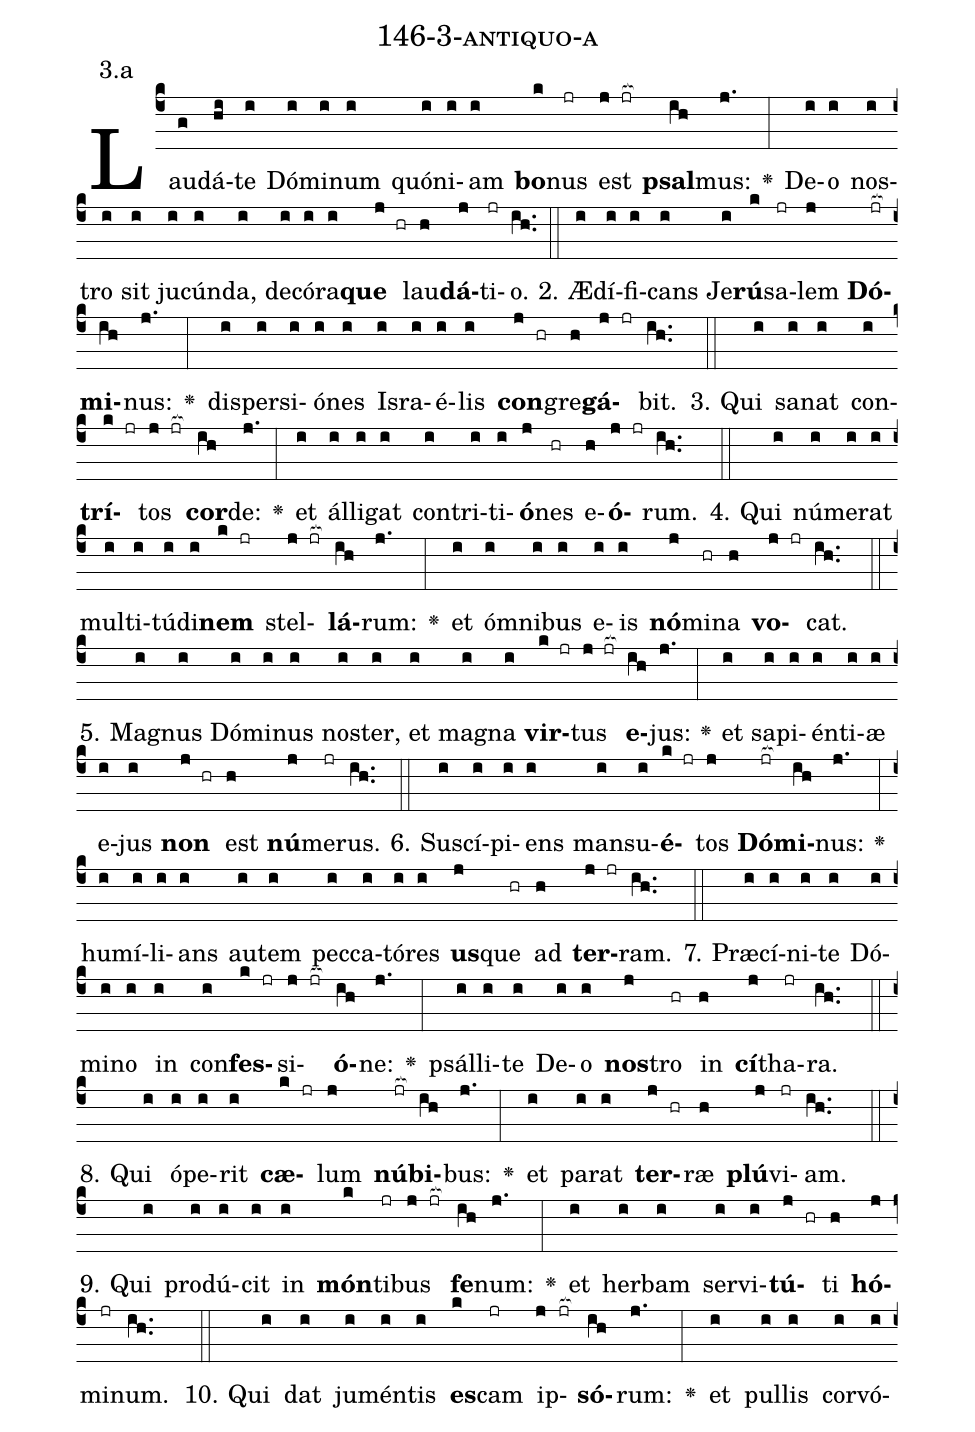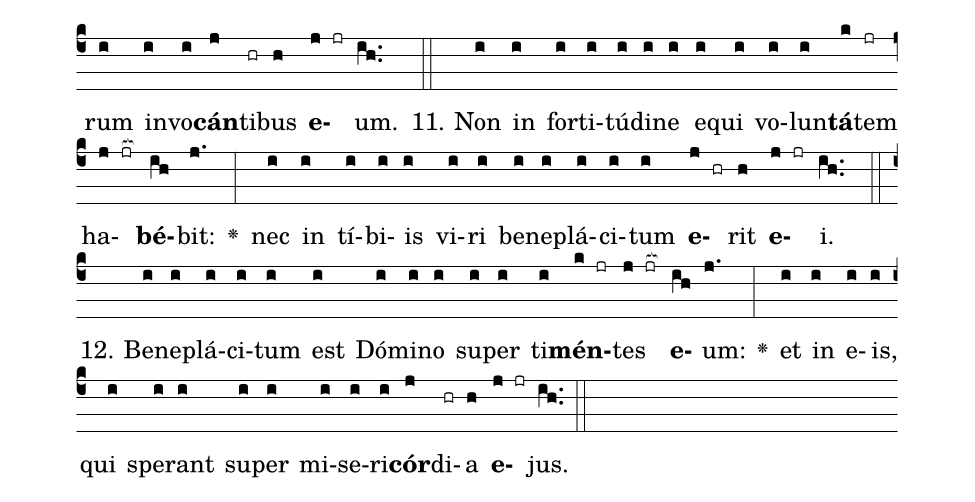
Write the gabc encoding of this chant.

name: 146-3-antiquo-a;
annotation: 3.a;
%%
(c4)Lau(g)dá(hi)te(i) Dó(i)mi(i)num(i) quón(i)i(i)am(i) <b>bo</b>(k)nus(jr) est(j jr[ocb:1{]) <b>psal</b>(ih[ocb:0}])mus:(j.) <v>\greheightstar</v>(:) De(i)o(i) nos(i)tro(i) sit(i) ju(i)cún(i)da,(i) de(i)có(i)ra(i)<b>que</b>(j hr) lau(h)<b>dá</b>(j)ti(jr)o.(ih..) (::)
2. Æ(i)dí(i)fi(i)cans(i) Je(i)<b>rú</b>(k)sa(jr)lem(j) <b>Dó</b>(jr[ocb:1{])<b>mi</b>(ih[ocb:0}])nus:(j.) <v>\greheightstar</v>(:) di(i)sper(i)si(i)ó(i)nes(i) Is(i)ra(i)é(i)lis(i) <b>con</b>(j hr)gre(h)<b>gá</b>(j jr)bit.(ih..) (::)
3. Qui(i) sa(i)nat(i) con(i)<b>trí</b>(k jr)tos(j jr[ocb:1{]) <b>cor</b>(ih[ocb:0}])de:(j.) <v>\greheightstar</v>(:) et(i) ál(i)li(i)gat(i) con(i)tri(i)ti(i)<b>ó</b>(j)nes(hr) e(h)<b>ó</b>(j jr)rum.(ih..) (::)
4. Qui(i) nú(i)me(i)rat(i) mul(i)ti(i)tú(i)di(i)<b>nem</b>(k jr) stel(j jr[ocb:1{])<b>lá</b>(ih[ocb:0}])rum:(j.) <v>\greheightstar</v>(:) et(i) óm(i)ni(i)bus(i) e(i)is(i) <b>nó</b>(j)mi(hr)na(h) <b>vo</b>(j jr)cat.(ih..) (::)
5. Ma(i)gnus(i) Dó(i)mi(i)nus(i) nos(i)ter,(i) et(i) ma(i)gna(i) <b>vir</b>(k jr)tus(j jr[ocb:1{]) <b>e</b>(ih[ocb:0}])jus:(j.) <v>\greheightstar</v>(:) et(i) sa(i)pi(i)én(i)ti(i)æ(i) e(i)jus(i) <b>non</b>(j hr) est(h) <b>nú</b>(j)me(jr)rus.(ih..) (::)
6. Su(i)scí(i)pi(i)ens(i) man(i)su(i)<b>é</b>(k jr)tos(j) <b>Dó</b>(jr[ocb:1{])<b>mi</b>(ih[ocb:0}])nus:(j.) <v>\greheightstar</v>(:) hu(i)mí(i)li(i)ans(i) au(i)tem(i) pec(i)ca(i)tó(i)res(i) <b>us</b>(j)que(hr) ad(h) <b>ter</b>(j jr)ram.(ih..) (::)
7. Præ(i)cí(i)ni(i)te(i) Dó(i)mi(i)no(i) in(i) con(i)<b>fes</b>(k jr)si(j jr[ocb:1{])<b>ó</b>(ih[ocb:0}])ne:(j.) <v>\greheightstar</v>(:) psál(i)li(i)te(i) De(i)o(i) <b>nos</b>(j)tro(hr) in(h) <b>cí</b>(j)tha(jr)ra.(ih..) (::)
8. Qui(i) ó(i)pe(i)rit(i) <b>cæ</b>(k jr)lum(j) <b>nú</b>(jr[ocb:1{])<b>bi</b>(ih[ocb:0}])bus:(j.) <v>\greheightstar</v>(:) et(i) pa(i)rat(i) <b>ter</b>(j hr)ræ(h) <b>plú</b>(j)vi(jr)am.(ih..) (::)
9. Qui(i) pro(i)dú(i)cit(i) in(i) <b>món</b>(k)ti(jr)bus(j jr[ocb:1{]) <b>fe</b>(ih[ocb:0}])num:(j.) <v>\greheightstar</v>(:) et(i) her(i)bam(i) ser(i)vi(i)<b>tú</b>(j hr)ti(h) <b>hó</b>(j)mi(jr)num.(ih..) (::)
10. Qui(i) dat(i) ju(i)mén(i)tis(i) <b>es</b>(k)cam(jr) ip(j jr[ocb:1{])<b>só</b>(ih[ocb:0}])rum:(j.) <v>\greheightstar</v>(:) et(i) pul(i)lis(i) cor(i)vó(i)rum(i) in(i)vo(i)<b>cán</b>(j)ti(hr)bus(h) <b>e</b>(j jr)um.(ih..) (::)
11. Non(i) in(i) for(i)ti(i)tú(i)di(i)ne(i) e(i)qui(i) vo(i)lun(i)<b>tá</b>(k)tem(jr) ha(j jr[ocb:1{])<b>bé</b>(ih[ocb:0}])bit:(j.) <v>\greheightstar</v>(:) nec(i) in(i) tí(i)bi(i)is(i) vi(i)ri(i) be(i)ne(i)plá(i)ci(i)tum(i) <b>e</b>(j hr)rit(h) <b>e</b>(j jr)i.(ih..) (::)
12. Be(i)ne(i)plá(i)ci(i)tum(i) est(i) Dó(i)mi(i)no(i) su(i)per(i) ti(i)<b>mén</b>(k jr)tes(j jr[ocb:1{]) <b>e</b>(ih[ocb:0}])um:(j.) <v>\greheightstar</v>(:) et(i) in(i) e(i)is,(i) qui(i) spe(i)rant(i) su(i)per(i) mi(i)se(i)ri(i)<b>cór</b>(j)di(hr)a(h) <b>e</b>(j jr)jus.(ih..) (::)
